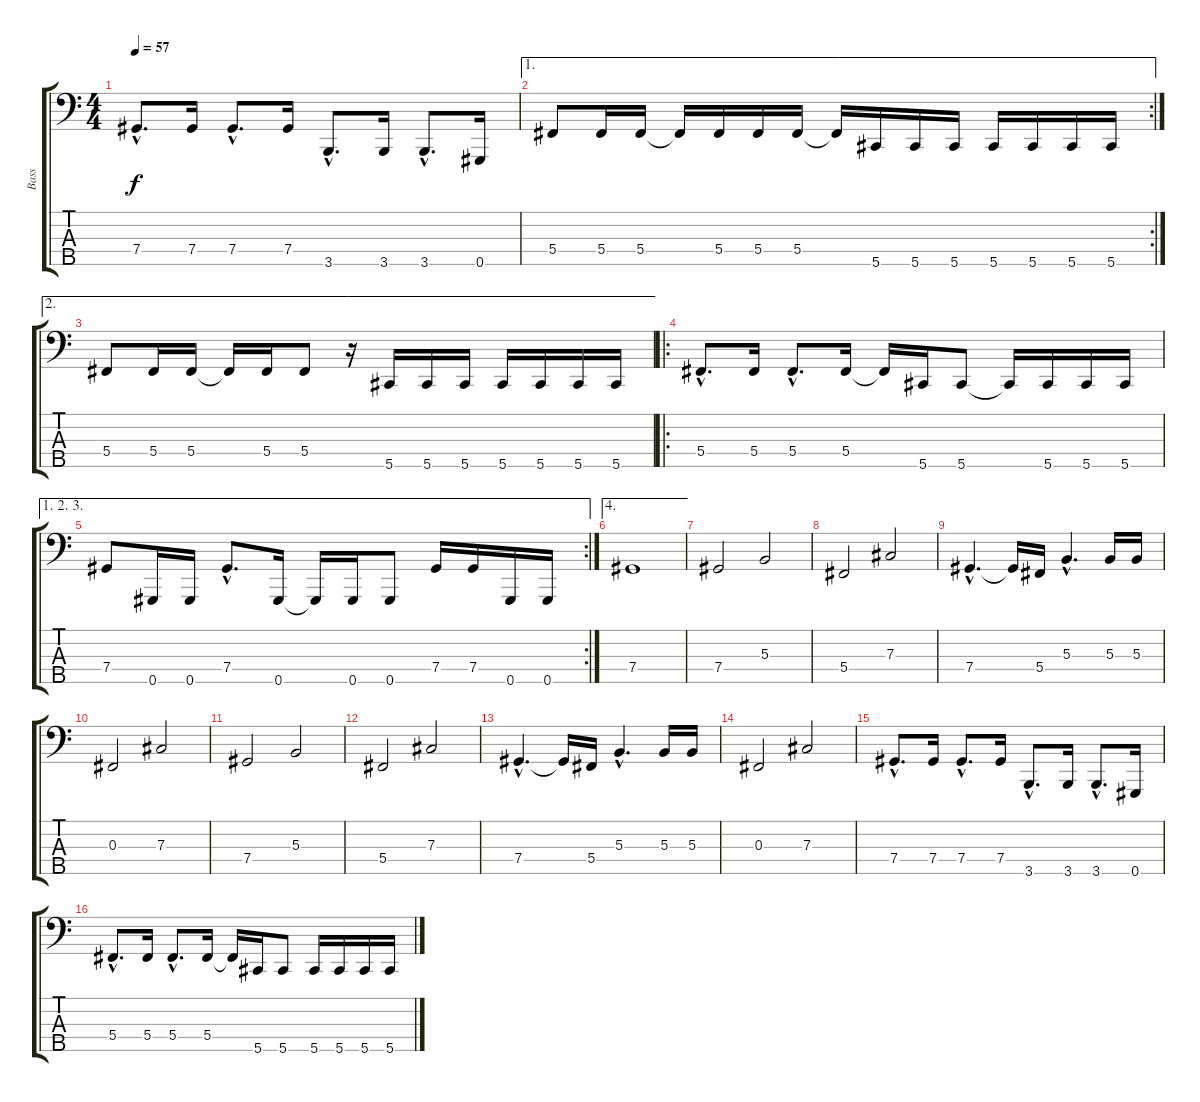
\track ("Bass" "Bass") {instrument electricbassfinger}
\staff {score tabs}
\tuning (E2 B1 Gb1 Db1 Ab0) {hide}
\ts (4 4)
\tempo 57
\clef f4
\ks c
7.4{hac}.8{d dy f} 7.4.16 7.4{hac}.8{d} 7.4.16 3.5{hac}.8{d} 3.5.16 3.5{hac}.8{d} 0.5.16 |
\ae 1
\rc 2
5.4.8 5.4.16 5.4.16 5.4{t}.16 5.4.16 5.4.16 5.4.16 5.4{t}.16 5.5.16 5.5.16 5.5.16 5.5.16 5.5.16 5.5.16 5.5.16 |
\ae 2
5.4.8 5.4.16 5.4.16 5.4{t}.16 5.4.16 5.4.8 r.16 5.5.16 5.5.16 5.5.16 5.5.16 5.5.16 5.5.16 5.5.16 |
\ro
5.4{hac}.8{d} 5.4.16 5.4{hac}.8{d} 5.4.16 5.4{t}.16 5.5.16 5.5.8 5.5{t}.16 5.5.16 5.5.16 5.5.16 |
\ae (1 2 3)
\rc 2
7.4.8 0.5.16 0.5.16 7.4{hac}.8{d} 0.5.16 0.5{t}.16 0.5.16 0.5.8 7.4.16 7.4.16 0.5.16 0.5.16 |
\ae 4
7.4.1 |
7.4.2 5.3.2 |
5.4.2 7.3.2 |
7.4{hac}.4{d} 7.4{t}.16 5.4.16 5.3{hac}.4{d} 5.3.16 5.3.16 |
0.3.2 7.3.2 |
7.4.2 5.3.2 |
5.4.2 7.3.2 |
7.4{hac}.4{d} 7.4{t}.16 5.4.16 5.3{hac}.4{d} 5.3.16 5.3.16 |
0.3.2 7.3.2 |
7.4{hac}.8{d} 7.4.16 7.4{hac}.8{d} 7.4.16 3.5{hac}.8{d} 3.5.16 3.5{hac}.8{d} 0.5.16 |
5.4{hac}.8{d} 5.4.16 5.4{hac}.8{d} 5.4.16 5.4{t}.16 5.5.16 5.5.8 5.5.16 5.5.16 5.5.16 5.5.16
